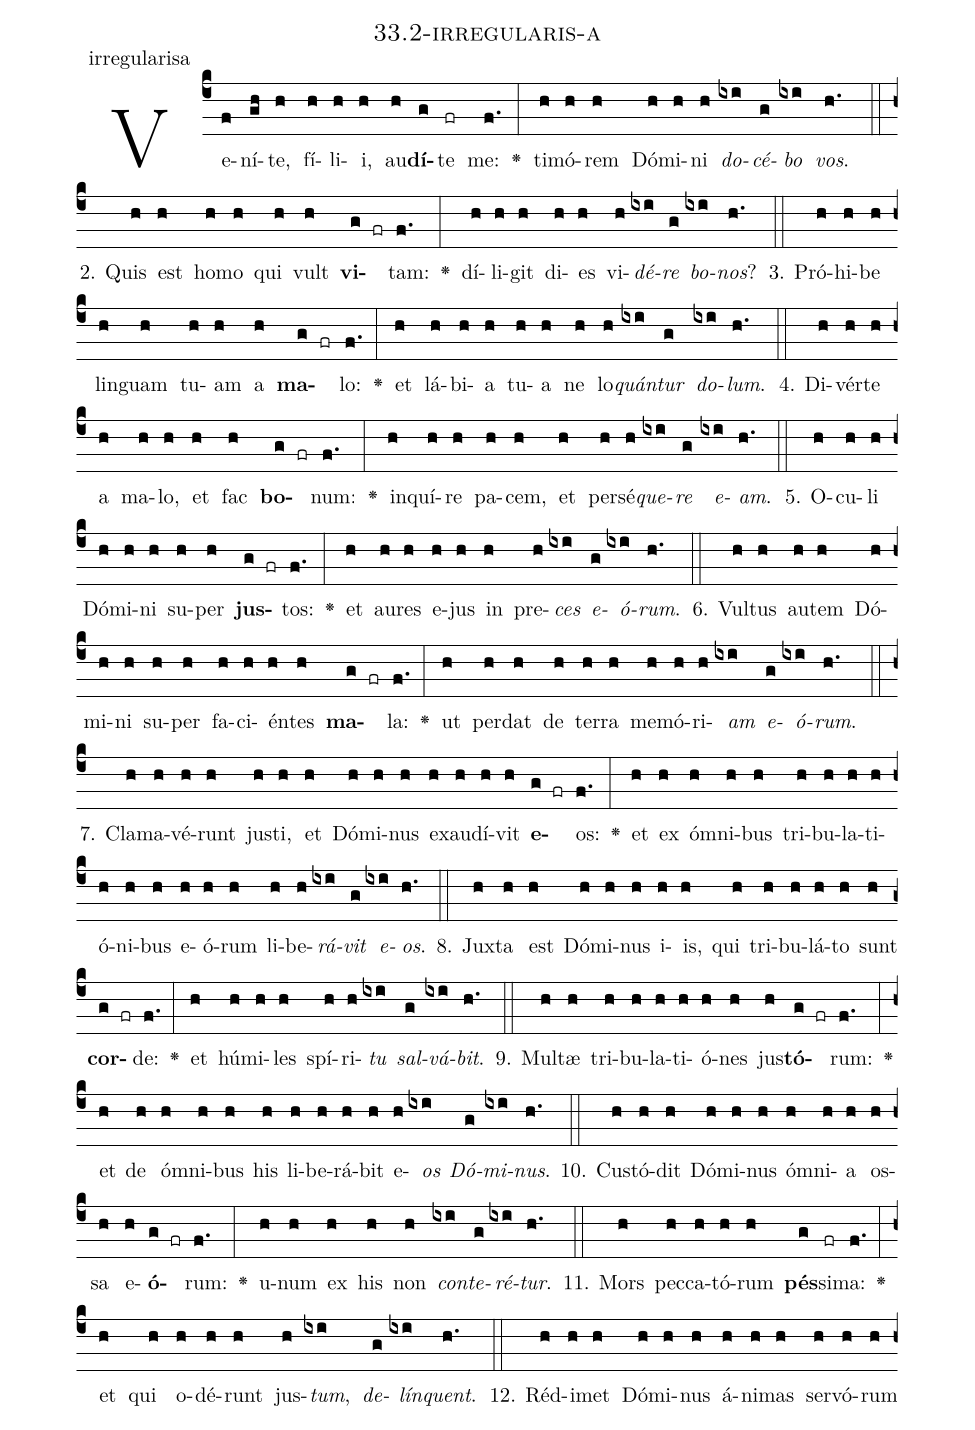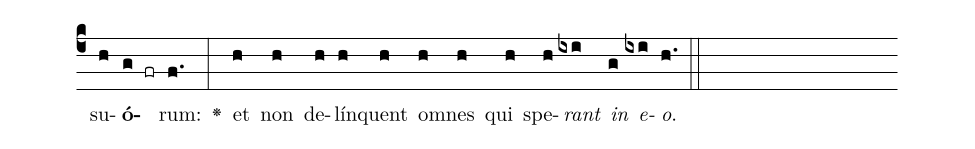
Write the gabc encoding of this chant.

name: 33.2-irregularis-a;
annotation: irregularisa;
%%
(c4)Ve(f)ní(gh)te,(h) fí(h)li(h)i,(h) au(h)<b>dí</b>(g)te(fr) me:(f.) <v>\greheightstar</v>(:) ti(h)mó(h)rem(h) Dó(h)mi(h)ni(h) <i>do</i>(ixi)<i>cé</i>(g)<i>bo</i>(ixi) <i>vos</i>.(h.) (::)
2. Quis(h) est(h) ho(h)mo(h) qui(h) vult(h) <b>vi</b>(g fr)tam:(f.) <v>\greheightstar</v>(:) dí(h)li(h)git(h) di(h)es(h) vi(h)<i>dé</i>(ixi)<i>re</i>(g) <i>bo</i>(ixi)<i>nos</i>?(h.) (::)
3. Pró(h)hi(h)be(h) lin(h)guam(h) tu(h)am(h) a(h) <b>ma</b>(g fr)lo:(f.) <v>\greheightstar</v>(:) et(h) lá(h)bi(h)a(h) tu(h)a(h) ne(h) lo(h)<i>quán</i>(ixi)<i>tur</i>(g) <i>do</i>(ixi)<i>lum</i>.(h.) (::)
4. Di(h)vér(h)te(h) a(h) ma(h)lo,(h) et(h) fac(h) <b>bo</b>(g fr)num:(f.) <v>\greheightstar</v>(:) in(h)quí(h)re(h) pa(h)cem,(h) et(h) per(h)sé(h)<i>que</i>(ixi)<i>re</i>(g) <i>e</i>(ixi)<i>am</i>.(h.) (::)
5. O(h)cu(h)li(h) Dó(h)mi(h)ni(h) su(h)per(h) <b>jus</b>(g fr)tos:(f.) <v>\greheightstar</v>(:) et(h) au(h)res(h) e(h)jus(h) in(h) pre(h)<i>ces</i>(ixi) <i>e</i>(g)<i>ó</i>(ixi)<i>rum</i>.(h.) (::)
6. Vul(h)tus(h) au(h)tem(h) Dó(h)mi(h)ni(h) su(h)per(h) fa(h)ci(h)én(h)tes(h) <b>ma</b>(g fr)la:(f.) <v>\greheightstar</v>(:) ut(h) per(h)dat(h) de(h) ter(h)ra(h) me(h)mó(h)ri(h)<i>am</i>(ixi) <i>e</i>(g)<i>ó</i>(ixi)<i>rum</i>.(h.) (::)
7. Cla(h)ma(h)vé(h)runt(h) jus(h)ti,(h) et(h) Dó(h)mi(h)nus(h) ex(h)au(h)dí(h)vit(h) <b>e</b>(g fr)os:(f.) <v>\greheightstar</v>(:) et(h) ex(h) óm(h)ni(h)bus(h) tri(h)bu(h)la(h)ti(h)ó(h)ni(h)bus(h) e(h)ó(h)rum(h) li(h)be(h)<i>rá</i>(ixi)<i>vit</i>(g) <i>e</i>(ixi)<i>os</i>.(h.) (::)
8. Jux(h)ta(h) est(h) Dó(h)mi(h)nus(h) i(h)is,(h) qui(h) tri(h)bu(h)lá(h)to(h) sunt(h) <b>cor</b>(g fr)de:(f.) <v>\greheightstar</v>(:) et(h) hú(h)mi(h)les(h) spí(h)ri(h)<i>tu</i>(ixi) <i>sal</i>(g)<i>vá</i>(ixi)<i>bit</i>.(h.) (::)
9. Mul(h)tæ(h) tri(h)bu(h)la(h)ti(h)ó(h)nes(h) jus(h)<b>tó</b>(g fr)rum:(f.) <v>\greheightstar</v>(:) et(h) de(h) óm(h)ni(h)bus(h) his(h) li(h)be(h)rá(h)bit(h) e(h)<i>os</i>(ixi) <i>Dó</i>(g)<i>mi</i>(ixi)<i>nus</i>.(h.) (::)
10. Cus(h)tó(h)dit(h) Dó(h)mi(h)nus(h) óm(h)ni(h)a(h) os(h)sa(h) e(h)<b>ó</b>(g fr)rum:(f.) <v>\greheightstar</v>(:) u(h)num(h) ex(h) his(h) non(h) <i>con</i>(ixi)<i>te</i>(g)<i>ré</i>(ixi)<i>tur</i>.(h.) (::)
11. Mors(h) pec(h)ca(h)tó(h)rum(h) <b>pés</b>(g)si(fr)ma:(f.) <v>\greheightstar</v>(:) et(h) qui(h) o(h)dé(h)runt(h) jus(h)<i>tum</i>,(ixi) <i>de</i>(g)<i>lín</i>(ixi)<i>quent</i>.(h.) (::)
12. Réd(h)i(h)met(h) Dó(h)mi(h)nus(h) á(h)ni(h)mas(h) ser(h)vó(h)rum(h) su(h)<b>ó</b>(g fr)rum:(f.) <v>\greheightstar</v>(:) et(h) non(h) de(h)lín(h)quent(h) om(h)nes(h) qui(h) spe(h)<i>rant</i>(ixi) <i>in</i>(g) <i>e</i>(ixi)<i>o</i>.(h.) (::)
